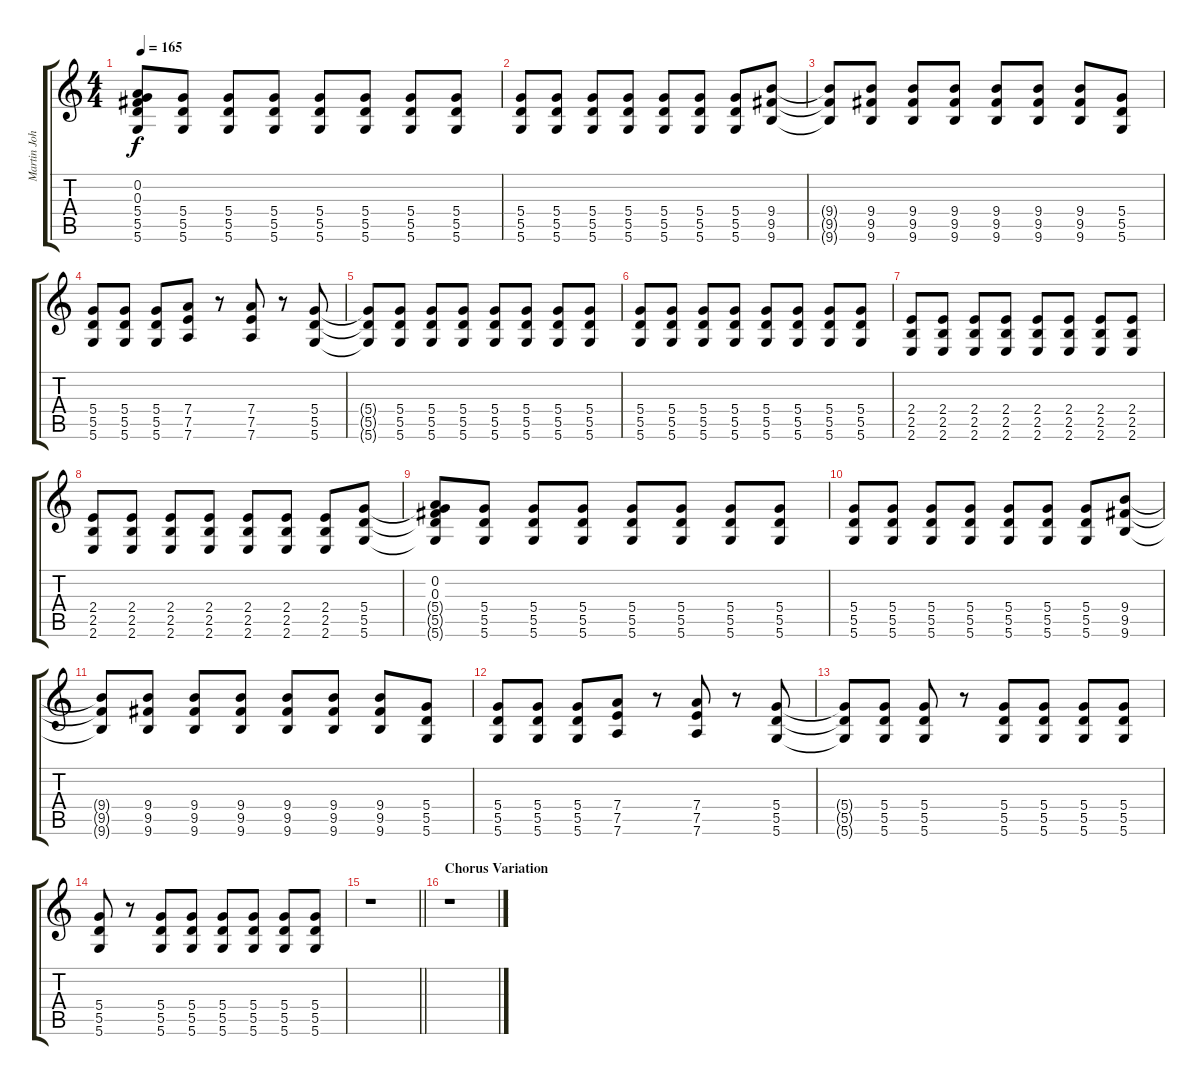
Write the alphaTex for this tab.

\track ("Martin Johnson (Rhythm Guitar)" "Martin Joh") {instrument overdrivenguitar}
\staff {score tabs}
\tuning (D4 A3 Gb3 D3 A2 D2) {hide}
\ts (4 4)
\tempo 165
\clef g2
\ks c
(0.2 0.3 5.4{t} 5.5{t} 5.6{t}).8{dy f} (5.4 5.5 5.6).8 (5.4 5.5 5.6).8 (5.4 5.5 5.6).8 (5.4 5.5 5.6).8 (5.4 5.5 5.6).8 (5.4 5.5 5.6).8 (5.4 5.5 5.6).8 |
(5.4 5.5 5.6).8 (5.4 5.5 5.6).8 (5.4 5.5 5.6).8 (5.4 5.5 5.6).8 (5.4 5.5 5.6).8 (5.4 5.5 5.6).8 (5.4 5.5 5.6).8 (9.4 9.5 9.6).8 |
(9.4{t} 9.5{t} 9.6{t}).8 (9.4 9.5 9.6).8 (9.4 9.5 9.6).8 (9.4 9.5 9.6).8 (9.4 9.5 9.6).8 (9.4 9.5 9.6).8 (9.4 9.5 9.6).8 (5.4 5.5 5.6).8 |
(5.4 5.5 5.6).8 (5.4 5.5 5.6).8 (5.4 5.5 5.6).8 (7.4 7.5 7.6).8 r.8 (7.4 7.5 7.6).8 r.8 (5.4 5.5 5.6).8 |
(5.4{t} 5.5{t} 5.6{t}).8 (5.4 5.5 5.6).8 (5.4 5.5 5.6).8 (5.4 5.5 5.6).8 (5.4 5.5 5.6).8 (5.4 5.5 5.6).8 (5.4 5.5 5.6).8 (5.4 5.5 5.6).8 |
(5.4 5.5 5.6).8 (5.4 5.5 5.6).8 (5.4 5.5 5.6).8 (5.4 5.5 5.6).8 (5.4 5.5 5.6).8 (5.4 5.5 5.6).8 (5.4 5.5 5.6).8 (5.4 5.5 5.6).8 |
(2.4 2.5 2.6).8 (2.4 2.5 2.6).8 (2.4 2.5 2.6).8 (2.4 2.5 2.6).8 (2.4 2.5 2.6).8 (2.4 2.5 2.6).8 (2.4 2.5 2.6).8 (2.4 2.5 2.6).8 |
(2.4 2.5 2.6).8 (2.4 2.5 2.6).8 (2.4 2.5 2.6).8 (2.4 2.5 2.6).8 (2.4 2.5 2.6).8 (2.4 2.5 2.6).8 (2.4 2.5 2.6).8 (5.4 5.5 5.6).8 |
(0.2 0.3 5.4{t} 5.5{t} 5.6{t}).8 (5.4 5.5 5.6).8 (5.4 5.5 5.6).8 (5.4 5.5 5.6).8 (5.4 5.5 5.6).8 (5.4 5.5 5.6).8 (5.4 5.5 5.6).8 (5.4 5.5 5.6).8 |
(5.4 5.5 5.6).8 (5.4 5.5 5.6).8 (5.4 5.5 5.6).8 (5.4 5.5 5.6).8 (5.4 5.5 5.6).8 (5.4 5.5 5.6).8 (5.4 5.5 5.6).8 (9.4 9.5 9.6).8 |
(9.4{t} 9.5{t} 9.6{t}).8 (9.4 9.5 9.6).8 (9.4 9.5 9.6).8 (9.4 9.5 9.6).8 (9.4 9.5 9.6).8 (9.4 9.5 9.6).8 (9.4 9.5 9.6).8 (5.4 5.5 5.6).8 |
(5.4 5.5 5.6).8 (5.4 5.5 5.6).8 (5.4 5.5 5.6).8 (7.4 7.5 7.6).8 r.8 (7.4 7.5 7.6).8 r.8 (5.4 5.5 5.6).8 |
(5.4{t} 5.5{t} 5.6{t}).8 (5.4 5.5 5.6).8 (5.4 5.5 5.6).8 r.8 (5.4 5.5 5.6).8 (5.4 5.5 5.6).8 (5.4 5.5 5.6).8 (5.4 5.5 5.6).8 |
(5.4 5.5 5.6).8 r.8 (5.4 5.5 5.6).8 (5.4 5.5 5.6).8 (5.4 5.5 5.6).8 (5.4 5.5 5.6).8 (5.4 5.5 5.6).8 (5.4 5.5 5.6).8 |
\barLineRight lightlight
r.1 |
\section ("" "Chorus Variation")
r.1
